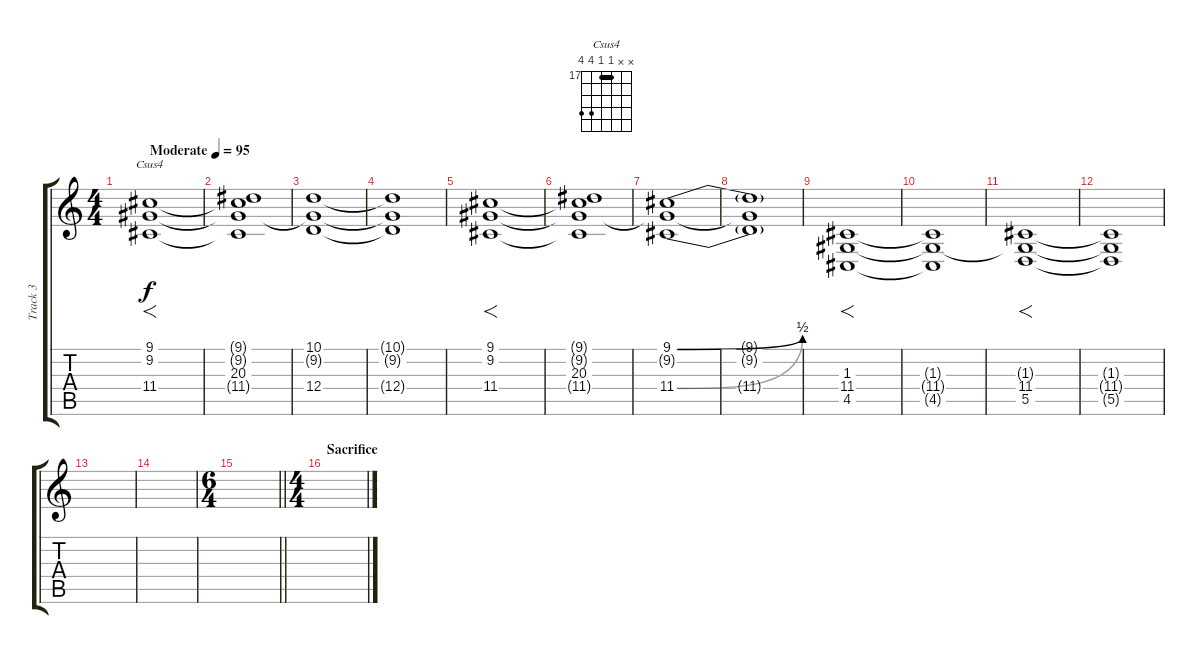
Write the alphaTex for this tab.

\track ("Track 3" "Track 3") {instrument stringensemble1}
\staff {score tabs}
\tuning (E4 B3 G3 D3 A2 E2) {hide}
\chord ("Csus4" x x 17 17 20 20) {firstfret 17 barre 17}
\ts (4 4)
\tempo (95 "Moderate")
\clef g2
\ks c
(9.1 9.2 11.4).1{f ch "Csus4" dy f instrument stringensemble1} |
(9.1{t} 9.2{t} 20.3 11.4{t}).1 |
(10.1 9.2{t} 12.4).1 |
(10.1{t} 9.2{t} 12.4{t}).1 |
(9.1 9.2 11.4).1{f} |
(9.1{t} 9.2{t} 20.3 11.4{t}).1 |
(9.1{be (bend 0 0 60 2)} 9.2{t} 11.4{be (bend 0 0 60 2)}).1 |
(9.1{t} 9.2{t} 11.4{t}).1 |
(1.3 11.4 4.5).1{f} |
(1.3{t} 11.4{t} 4.5{t}).1 |
(1.3{t} 11.4 5.5).1{f} |
(1.3{t} 11.4{t} 5.5{t}).1 |
|
|
\ts (6 4)
\barLineRight lightlight
|
\ts (4 4)
\section ("" "Sacrifice")
